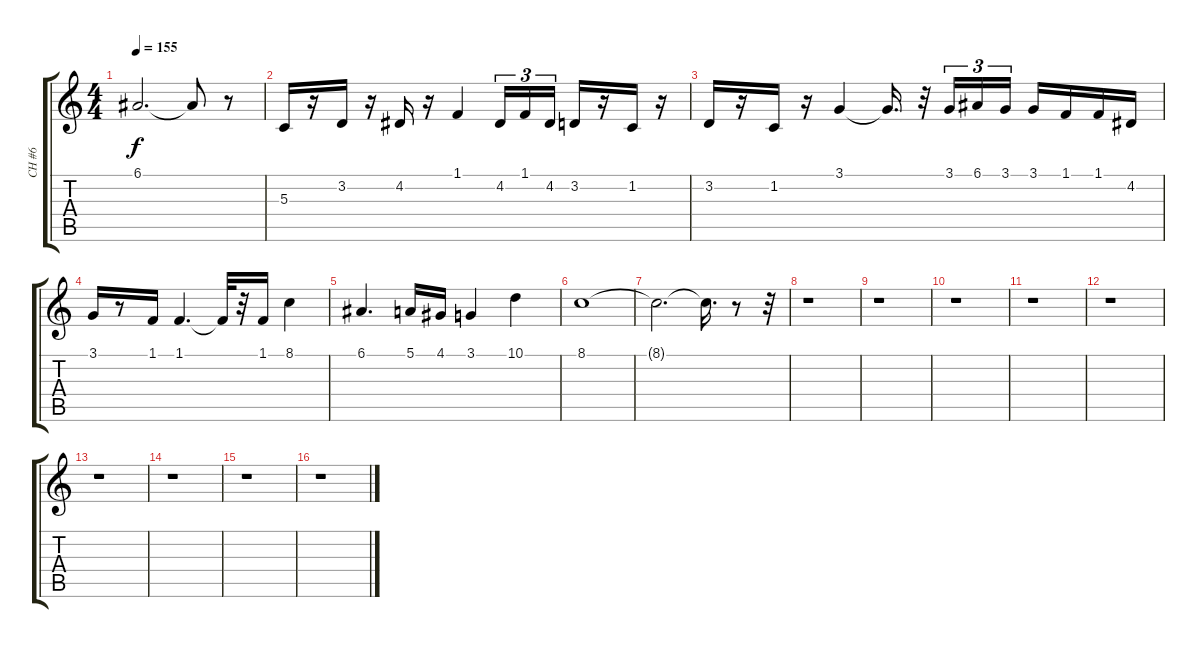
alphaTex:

\track ("CH #6" "CH #6") {instrument violin}
\staff {score tabs}
\tuning (E4 B3 G3 D3 A2 E2) {hide}
\ts (4 4)
\tempo 155
\clef g2
\ks c
6.1.2{d dy f} 6.1{t}.8 r.8 |
5.3.16 r.16 3.2.16 r.16 4.2.16 r.16 1.1.4 4.2.16{tu (3 2)} 1.1.16{tu (3 2)} 4.2.16{tu (3 2)} 3.2.16 r.16 1.2.16 r.16 |
3.2.16 r.16 1.2.16 r.16 3.1.4 3.1{t}.16{d} r.32 3.1.16{tu (3 2)} 6.1.16{tu (3 2)} 3.1.16{tu (3 2)} 3.1.16 1.1.16 1.1.16 4.2.16 |
3.1.16 r.8 1.1.16 1.1.4{d} 1.1{t}.32 r.32 1.1.16 8.1.4 |
6.1.4{d} 5.1.16 4.1.16 3.1.4 10.1.4 |
8.1.1 |
8.1{t}.2{d} 8.1{t}.16{d} r.8 r.32 |
r.1 |
r.1 |
r.1 |
r.1 |
r.1 |
r.1 |
r.1 |
r.1 |
r.1
